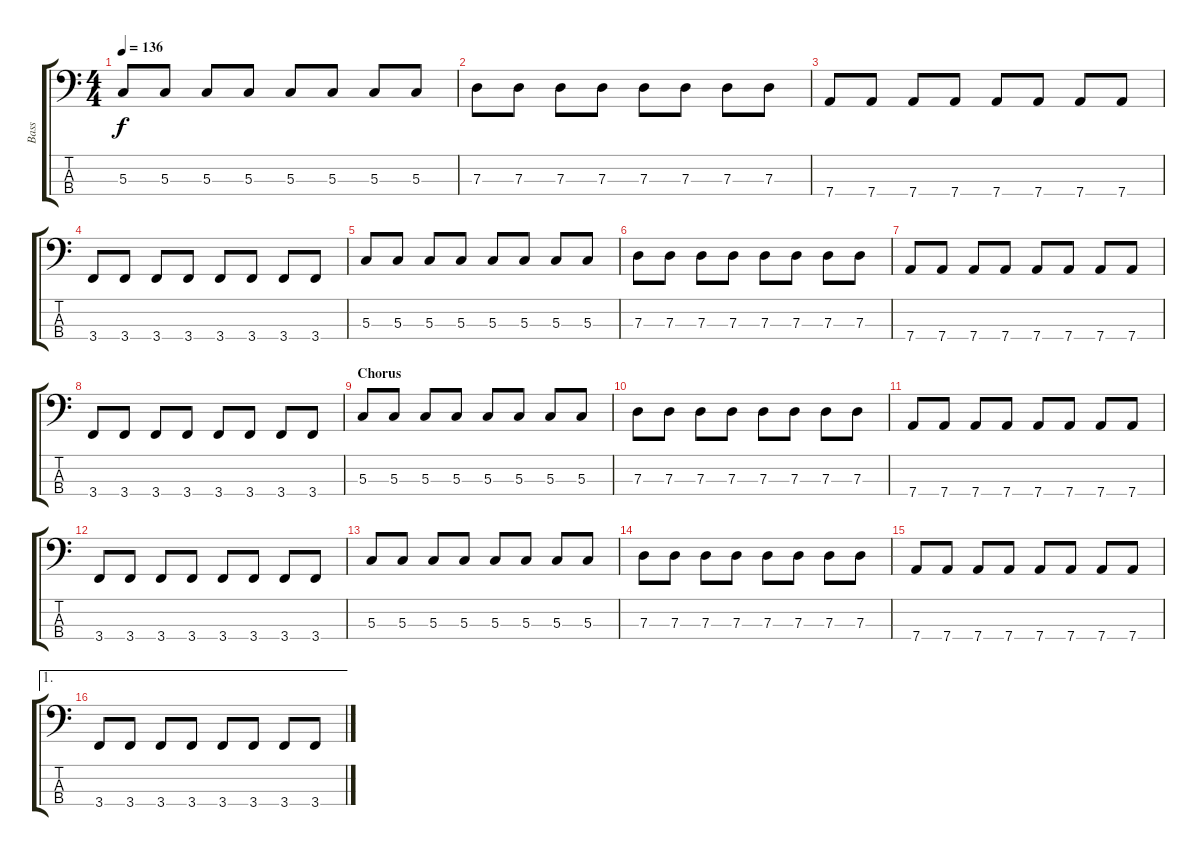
\track ("Bass" "Bass") {instrument slapbass2}
\staff {score tabs}
\tuning (F2 C2 G1 D1) {hide}
\ts (4 4)
\tempo 136
\clef f4
\ks c
5.3.8{dy f} 5.3.8 5.3.8 5.3.8 5.3.8 5.3.8 5.3.8 5.3.8 |
7.3.8 7.3.8 7.3.8 7.3.8 7.3.8 7.3.8 7.3.8 7.3.8 |
7.4.8 7.4.8 7.4.8 7.4.8 7.4.8 7.4.8 7.4.8 7.4.8 |
3.4.8 3.4.8 3.4.8 3.4.8 3.4.8 3.4.8 3.4.8 3.4.8 |
5.3.8 5.3.8 5.3.8 5.3.8 5.3.8 5.3.8 5.3.8 5.3.8 |
7.3.8 7.3.8 7.3.8 7.3.8 7.3.8 7.3.8 7.3.8 7.3.8 |
7.4.8 7.4.8 7.4.8 7.4.8 7.4.8 7.4.8 7.4.8 7.4.8 |
3.4.8 3.4.8 3.4.8 3.4.8 3.4.8 3.4.8 3.4.8 3.4.8 |
\section ("" "Chorus")
5.3.8 5.3.8 5.3.8 5.3.8 5.3.8 5.3.8 5.3.8 5.3.8 |
7.3.8 7.3.8 7.3.8 7.3.8 7.3.8 7.3.8 7.3.8 7.3.8 |
7.4.8 7.4.8 7.4.8 7.4.8 7.4.8 7.4.8 7.4.8 7.4.8 |
3.4.8 3.4.8 3.4.8 3.4.8 3.4.8 3.4.8 3.4.8 3.4.8 |
5.3.8 5.3.8 5.3.8 5.3.8 5.3.8 5.3.8 5.3.8 5.3.8 |
7.3.8 7.3.8 7.3.8 7.3.8 7.3.8 7.3.8 7.3.8 7.3.8 |
7.4.8 7.4.8 7.4.8 7.4.8 7.4.8 7.4.8 7.4.8 7.4.8 |
\ae 1
3.4.8 3.4.8 3.4.8 3.4.8 3.4.8 3.4.8 3.4.8 3.4.8
